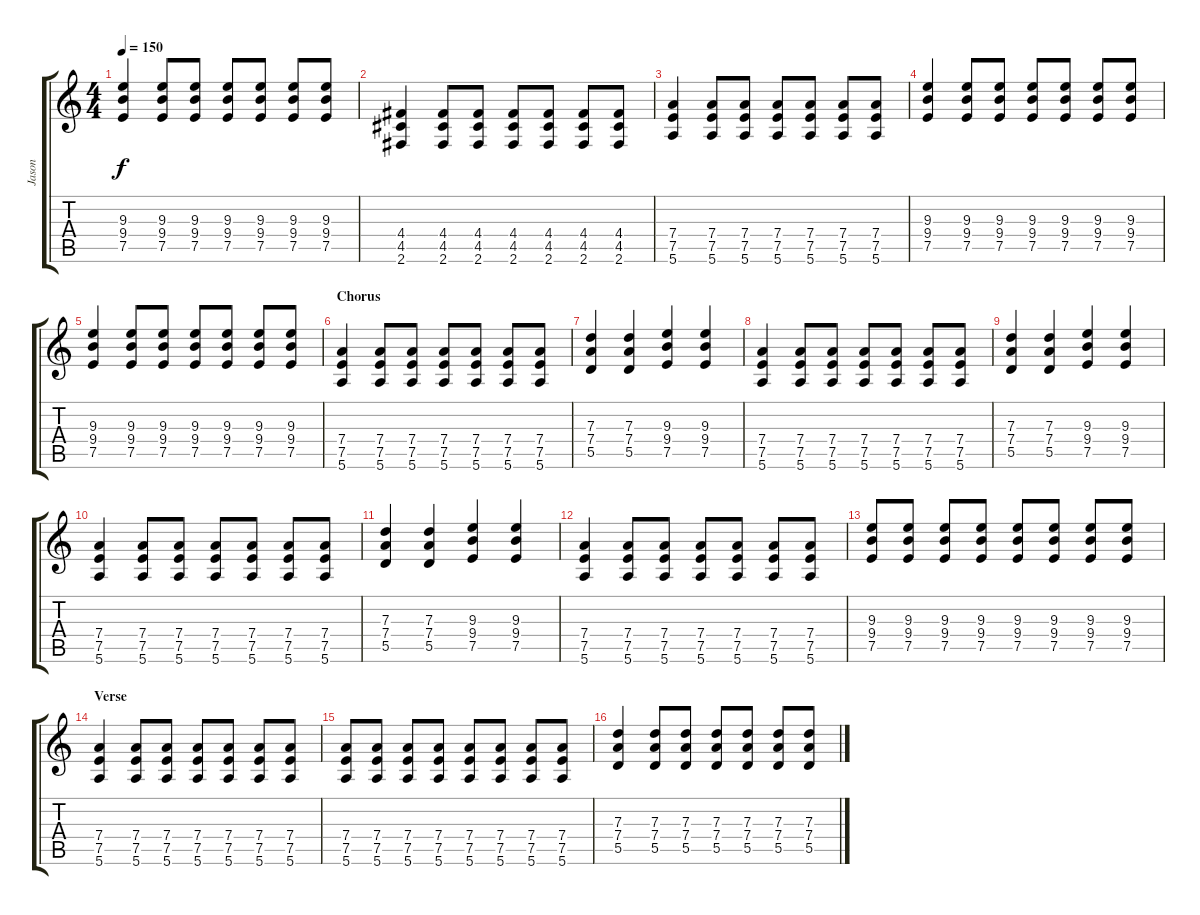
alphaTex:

\track ("Jason " "Jason ") {instrument acousticguitarsteel}
\staff {score tabs}
\tuning (E4 B3 G3 D3 A2 E2) {hide}
\ts (4 4)
\tempo 150
\clef g2
\ks c
(9.3 9.4 7.5).4{dy f} (9.3 9.4 7.5).8 (9.3 9.4 7.5).8 (9.3 9.4 7.5).8 (9.3 9.4 7.5).8 (9.3 9.4 7.5).8 (9.3 9.4 7.5).8 |
(4.4 4.5 2.6).4 (4.4 4.5 2.6).8 (4.4 4.5 2.6).8 (4.4 4.5 2.6).8 (4.4 4.5 2.6).8 (4.4 4.5 2.6).8 (4.4 4.5 2.6).8 |
(7.4 7.5 5.6).4 (7.4 7.5 5.6).8 (7.4 7.5 5.6).8 (7.4 7.5 5.6).8 (7.4 7.5 5.6).8 (7.4 7.5 5.6).8 (7.4 7.5 5.6).8 |
(9.3 9.4 7.5).4 (9.3 9.4 7.5).8 (9.3 9.4 7.5).8 (9.3 9.4 7.5).8 (9.3 9.4 7.5).8 (9.3 9.4 7.5).8 (9.3 9.4 7.5).8 |
(9.3 9.4 7.5).4 (9.3 9.4 7.5).8 (9.3 9.4 7.5).8 (9.3 9.4 7.5).8 (9.3 9.4 7.5).8 (9.3 9.4 7.5).8 (9.3 9.4 7.5).8 |
\section ("" "Chorus")
(7.4 7.5 5.6).4 (7.4 7.5 5.6).8 (7.4 7.5 5.6).8 (7.4 7.5 5.6).8 (7.4 7.5 5.6).8 (7.4 7.5 5.6).8 (7.4 7.5 5.6).8 |
(7.3 7.4 5.5).4 (7.3 7.4 5.5).4 (9.3 9.4 7.5).4 (9.3 9.4 7.5).4 |
(7.4 7.5 5.6).4 (7.4 7.5 5.6).8 (7.4 7.5 5.6).8 (7.4 7.5 5.6).8 (7.4 7.5 5.6).8 (7.4 7.5 5.6).8 (7.4 7.5 5.6).8 |
(7.3 7.4 5.5).4 (7.3 7.4 5.5).4 (9.3 9.4 7.5).4 (9.3 9.4 7.5).4 |
(7.4 7.5 5.6).4 (7.4 7.5 5.6).8 (7.4 7.5 5.6).8 (7.4 7.5 5.6).8 (7.4 7.5 5.6).8 (7.4 7.5 5.6).8 (7.4 7.5 5.6).8 |
(7.3 7.4 5.5).4 (7.3 7.4 5.5).4 (9.3 9.4 7.5).4 (9.3 9.4 7.5).4 |
(7.4 7.5 5.6).4 (7.4 7.5 5.6).8 (7.4 7.5 5.6).8 (7.4 7.5 5.6).8 (7.4 7.5 5.6).8 (7.4 7.5 5.6).8 (7.4 7.5 5.6).8 |
(9.3 9.4 7.5).8 (9.3 9.4 7.5).8 (9.3 9.4 7.5).8 (9.3 9.4 7.5).8 (9.3 9.4 7.5).8 (9.3 9.4 7.5).8 (9.3 9.4 7.5).8 (9.3 9.4 7.5).8 |
\section ("" "Verse")
(7.4 7.5 5.6).4 (7.4 7.5 5.6).8 (7.4 7.5 5.6).8 (7.4 7.5 5.6).8 (7.4 7.5 5.6).8 (7.4 7.5 5.6).8 (7.4 7.5 5.6).8 |
(7.4 7.5 5.6).8 (7.4 7.5 5.6).8 (7.4 7.5 5.6).8 (7.4 7.5 5.6).8 (7.4 7.5 5.6).8 (7.4 7.5 5.6).8 (7.4 7.5 5.6).8 (7.4 7.5 5.6).8 |
(7.3 7.4 5.5).4 (7.3 7.4 5.5).8 (7.3 7.4 5.5).8 (7.3 7.4 5.5).8 (7.3 7.4 5.5).8 (7.3 7.4 5.5).8 (7.3 7.4 5.5).8
